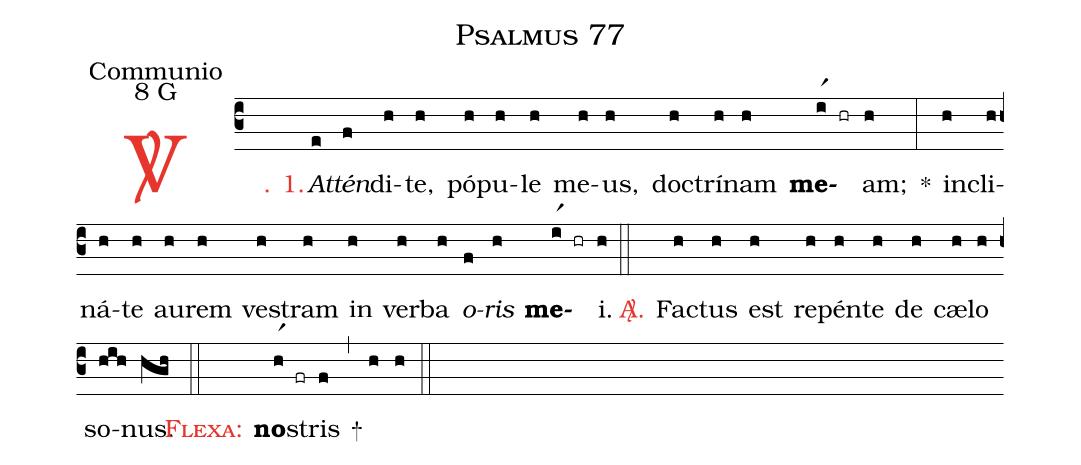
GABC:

name: Psalmus 77;
office-part: Communio;
mode: 8;
mode-differentia: G;
%%
(c3)

<c><sp>V/</sp>. 1.</c>() <i>At</i>(e)<i>tén</i>(f)di(h)te,(h) pó(h)pu(h)le(h) me(h)us,(h) doc(h)trí(h)nam(h) <b>me</b>(ir1 hr)am;(h) *(:) in(h)cli(h)ná(h)te(h) au(h)rem(h) ve(h)stram(h) in(h) ver(h)ba(h) <i>o</i>(f)<i>ris</i>(h) <b>me</b>(ir1 hr)i.(h)

(::)

<nlba><c><sp>A/</sp>.</c>() Fac</nlba>(h)tus(h) est(h) re(h)pén(h)te(h) de(h) cæ(h)lo(h) so(hih)nus.(hgh)

(::)

<c><sc>Flexa:</sc></c>() <b>no</b>(hr1 fr)stris(f) +(,) (h) (h)

(::)
